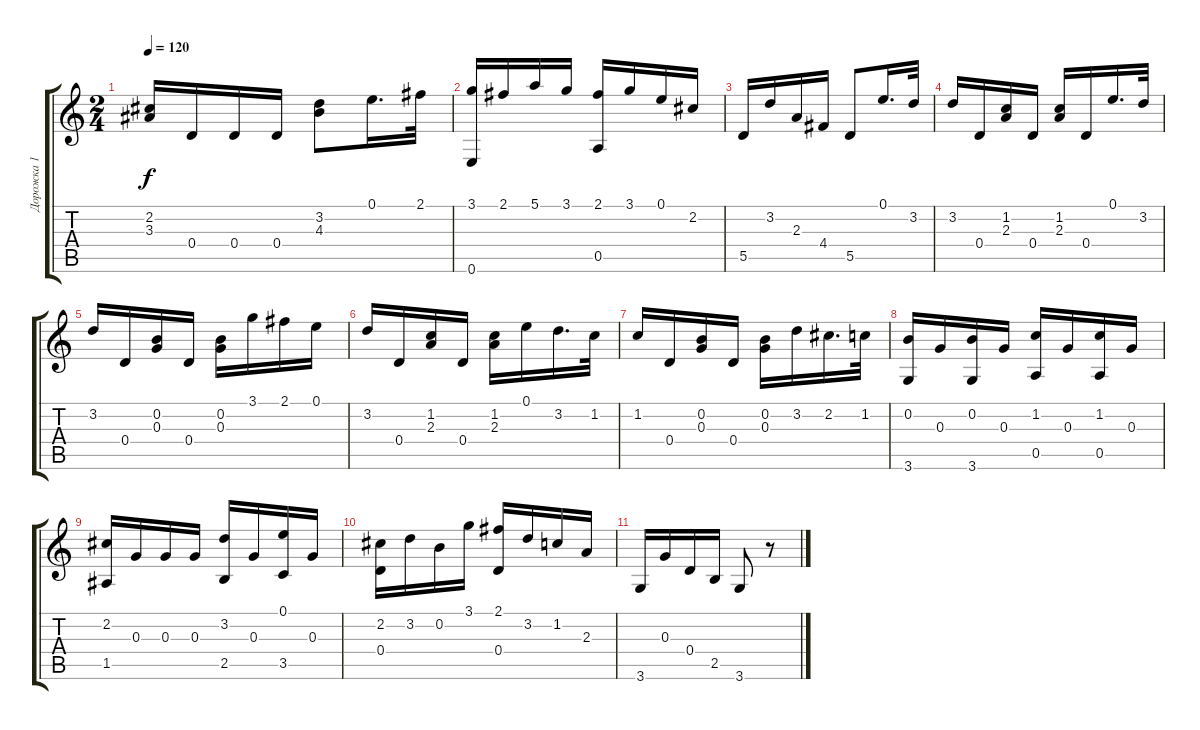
\track ("Дорожка 1" "Дорожка 1") {instrument acousticguitarnylon}
\staff {score tabs}
\tuning (E4 B3 G3 D3 A2 E2) {hide}
\ts (2 4)
\tempo 120
\clef g2
\ks c
(2.2 3.3).16{dy f} 0.4.16 0.4.16 0.4.16 (3.2 4.3).8 0.1.16{d} 2.1.32 |
(3.1 0.6).16 2.1.16 5.1.16 3.1.16 (2.1 0.5).16 3.1.16 0.1.16 2.2.16 |
5.5.16 3.2.16 2.3.16 4.4.16 5.5.8 0.1.16{d} 3.2.32 |
3.2.16 0.4.16 (1.2 2.3).16 0.4.16 (1.2 2.3).16 0.4.16 0.1.16{d} 3.2.32 |
3.2.16 0.4.16 (0.2 0.3).16 0.4.16 (0.2 0.3).16 3.1.16 2.1.16 0.1.16 |
3.2.16 0.4.16 (1.2 2.3).16 0.4.16 (1.2 2.3).16 0.1.16 3.2.16{d} 1.2.32 |
1.2.16 0.4.16 (0.2 0.3).16 0.4.16 (0.2 0.3).16 3.2.16 2.2.16{d} 1.2.32 |
(0.2 3.6).16 0.3.16 (0.2 3.6).16 0.3.16 (1.2 0.5).16 0.3.16 (1.2 0.5).16 0.3.16 |
(2.2 1.5).16 0.3.16 0.3.16 0.3.16 (3.2 2.5).16 0.3.16 (0.1 3.5).16 0.3.16 |
(2.2 0.4).16 3.2.16 0.2.16 3.1.16 (2.1 0.4).16 3.2.16 1.2.16 2.3.16 |
3.6.16 0.3.16 0.4.16 2.5.16 3.6.8 r.8
